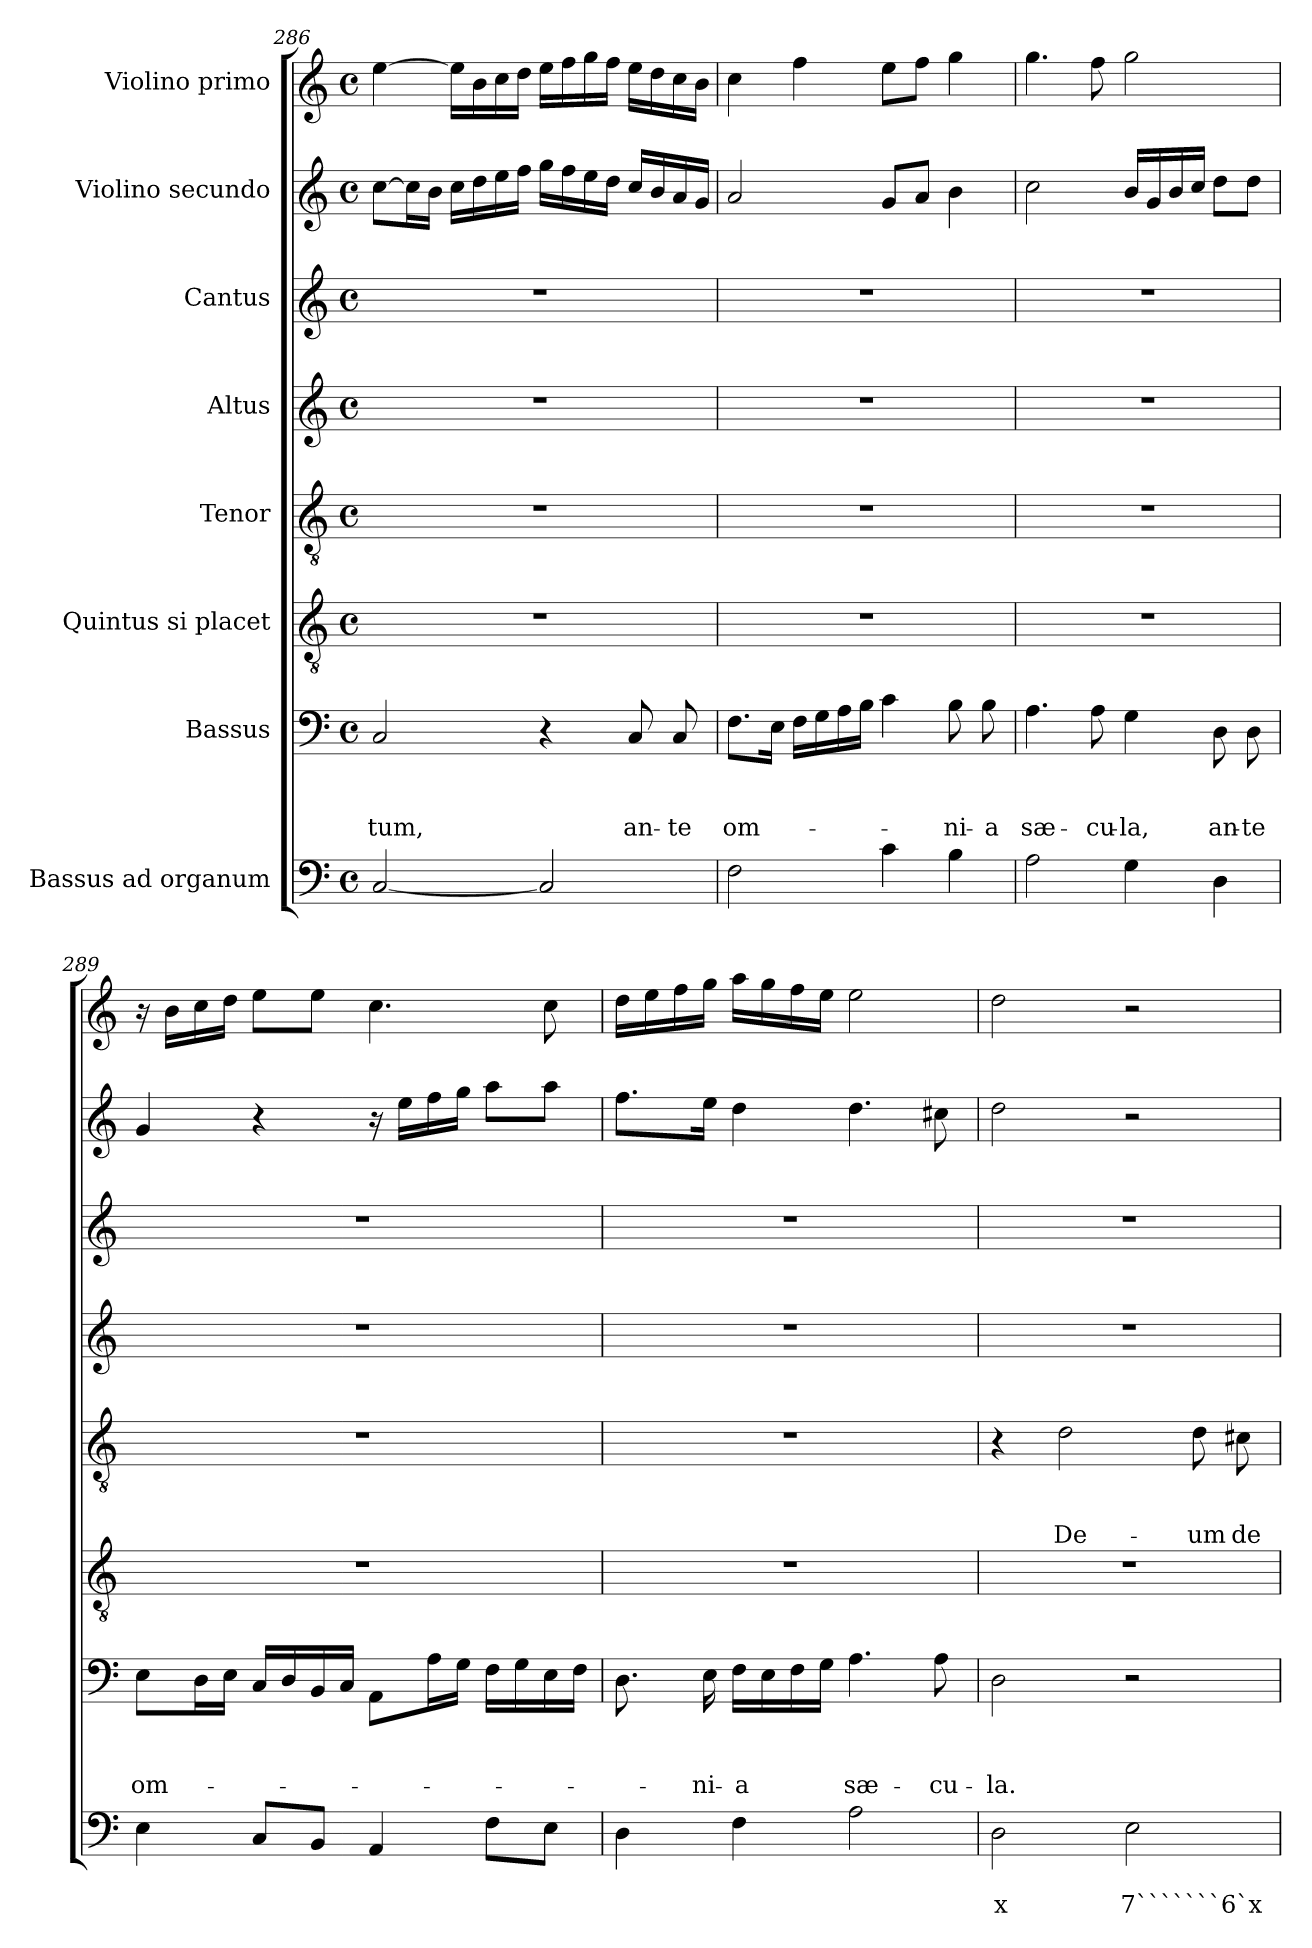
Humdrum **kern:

**kern	**text	**text	**kern	**text	**text	**text	**kern	**kern	**text	**text	**text	**kern	**kern	**kern	**kern
*part8	*part8	*part8	*part7	*part7	*part7	*part7	*part6	*part5	*part5	*part5	*part5	*part4	*part3	*part2	*part1
*staff8	*staff8	*staff8	*staff7	*staff7	*staff7	*staff7	*staff6	*staff5	*staff5	*staff5	*staff5	*staff4	*staff3	*staff2	*staff1
*I"Bassus ad organum	*	*	*I"Bassus	*	*	*	*I"Quintus si placet	*I"Tenor	*	*	*	*I"Altus	*I"Cantus	*I"Violino secundo	*I"Violino primo
*clefF4	*	*	*clefF4	*	*	*	*clefGv2	*clefGv2	*	*	*	*clefG2	*clefG2	*clefG2	*clefG2
*k[]	*	*	*k[]	*	*	*	*k[]	*k[]	*	*	*	*k[]	*k[]	*k[]	*k[]
*C:	*	*	*C:	*	*	*	*C:	*C:	*	*	*	*C:	*C:	*C:	*C:
*M4/4	*	*	*M4/4	*	*	*	*M4/4	*M4/4	*	*	*	*M4/4	*M4/4	*M4/4	*M4/4
*met(c)	*	*	*met(c)	*	*	*	*met(c)	*met(c)	*	*	*	*met(c)	*met(c)	*met(c)	*met(c)
=286	=286	=286	=286	=286	=286	=286	=286	=286	=286	=286	=286	=286	=286	=286	=286
!	!	!	!	!	!	!LO:LY:b	!	!	!	!	!	!	!	!	!
[2C/	.	.	2C/	.	.	-tum,	1r	1r	.	.	.	1r	1r	[8cc\L	[4ee\
.	.	.	.	.	.	.	.	.	.	.	.	.	.	16cc\L]	.
.	.	.	.	.	.	.	.	.	.	.	.	.	.	16b\JJ	.
.	.	.	.	.	.	.	.	.	.	.	.	.	.	16cc\LL	16ee\LL]
.	.	.	.	.	.	.	.	.	.	.	.	.	.	16dd\	16b\
.	.	.	.	.	.	.	.	.	.	.	.	.	.	16ee\	16cc\
.	.	.	.	.	.	.	.	.	.	.	.	.	.	16ff\JJ	16dd\JJ
2C/]	.	.	4r	.	.	.	.	.	.	.	.	.	.	16gg\LL	16ee\LL
.	.	.	.	.	.	.	.	.	.	.	.	.	.	16ff\	16ff\
.	.	.	.	.	.	.	.	.	.	.	.	.	.	16ee\	16gg\
.	.	.	.	.	.	.	.	.	.	.	.	.	.	16dd\JJ	16ff\JJ
!	!	!	!	!	!	!LO:LY:b	!	!	!	!	!	!	!	!	!
.	.	.	8C/	.	.	an-	.	.	.	.	.	.	.	16cc/LL	16ee\LL
.	.	.	.	.	.	.	.	.	.	.	.	.	.	16b/	16dd\
!	!	!	!	!	!	!LO:LY:b	!	!	!	!	!	!	!	!	!
.	.	.	8C/	.	.	-te	.	.	.	.	.	.	.	16a/	16cc\
.	.	.	.	.	.	.	.	.	.	.	.	.	.	16g/JJ	16b\JJ
=287	=287	=287	=287	=287	=287	=287	=287	=287	=287	=287	=287	=287	=287	=287	=287
!	!	!	!	!	!	!LO:LY:b	!	!	!	!	!	!	!	!	!
2F\	.	.	8.F\L	.	.	om-	1r	1r	.	.	.	1r	1r	2a/	4cc\
.	.	.	16E\Jk	.	.	.	.	.	.	.	.	.	.	.	.
.	.	.	16F\LL	.	.	.	.	.	.	.	.	.	.	.	4ff\
.	.	.	16G\	.	.	.	.	.	.	.	.	.	.	.	.
.	.	.	16A\	.	.	.	.	.	.	.	.	.	.	.	.
.	.	.	16B\JJ	.	.	.	.	.	.	.	.	.	.	.	.
4c\	.	.	4c\	.	.	.	.	.	.	.	.	.	.	8g/L	8ee\L
.	.	.	.	.	.	.	.	.	.	.	.	.	.	8a/J	8ff\J
!	!	!	!	!	!	!LO:LY:b	!	!	!	!	!	!	!	!	!
4B\	.	.	8B\	.	.	-ni-	.	.	.	.	.	.	.	4b\	4gg\
!	!	!	!	!	!	!LO:LY:b	!	!	!	!	!	!	!	!	!
.	.	.	8B\	.	.	-a	.	.	.	.	.	.	.	.	.
=288	=288	=288	=288	=288	=288	=288	=288	=288	=288	=288	=288	=288	=288	=288	=288
!	!	!	!	!	!	!LO:LY:b	!	!	!	!	!	!	!	!	!
2A\	.	.	4.A\	.	.	sæ-	1r	1r	.	.	.	1r	1r	2cc\	4.gg\
!	!	!	!	!	!	!LO:LY:b	!	!	!	!	!	!	!	!	!
.	.	.	8A\	.	.	-cu-	.	.	.	.	.	.	.	.	8ff\
!	!	!	!	!	!	!LO:LY:b	!	!	!	!	!	!	!	!	!
4G\	.	.	4G\	.	.	-la,	.	.	.	.	.	.	.	16b/LL	2gg\
.	.	.	.	.	.	.	.	.	.	.	.	.	.	16g/	.
.	.	.	.	.	.	.	.	.	.	.	.	.	.	16b/	.
.	.	.	.	.	.	.	.	.	.	.	.	.	.	16cc/JJ	.
!	!	!	!	!	!	!LO:LY:b	!	!	!	!	!	!	!	!	!
4D\	.	.	8D\	.	.	an-	.	.	.	.	.	.	.	8dd\L	.
!	!	!	!	!	!	!LO:LY:b	!	!	!	!	!	!	!	!	!
.	.	.	8D\	.	.	-te	.	.	.	.	.	.	.	8dd\J	.
!!LO:PB:g=z
=289	=289	=289	=289	=289	=289	=289	=289	=289	=289	=289	=289	=289	=289	=289	=289
!	!	!	!	!	!	!LO:LY:b	!	!	!	!	!	!	!	!	!
4E\	.	.	8E\L	.	.	om-	1r	1r	.	.	.	1r	1r	4g/	16r
.	.	.	.	.	.	.	.	.	.	.	.	.	.	.	16b\LL
.	.	.	16D\L	.	.	.	.	.	.	.	.	.	.	.	16cc\
.	.	.	16E\JJ	.	.	.	.	.	.	.	.	.	.	.	16dd\JJ
8C/L	.	.	16C/LL	.	.	.	.	.	.	.	.	.	.	4r	8ee\L
.	.	.	16D/	.	.	.	.	.	.	.	.	.	.	.	.
8BB/J	.	.	16BB/	.	.	.	.	.	.	.	.	.	.	.	8ee\J
.	.	.	16C/JJ	.	.	.	.	.	.	.	.	.	.	.	.
4AA/	.	.	8AA\L	.	.	.	.	.	.	.	.	.	.	16r	4.cc\
.	.	.	.	.	.	.	.	.	.	.	.	.	.	16ee\LL	.
.	.	.	16A\L	.	.	.	.	.	.	.	.	.	.	16ff\	.
.	.	.	16G\JJ	.	.	.	.	.	.	.	.	.	.	16gg\JJ	.
8F\L	.	.	16F\LL	.	.	.	.	.	.	.	.	.	.	8aa\L	.
.	.	.	16G\	.	.	.	.	.	.	.	.	.	.	.	.
8E\J	.	.	16E\	.	.	.	.	.	.	.	.	.	.	8aa\J	8cc\
.	.	.	16F\JJ	.	.	.	.	.	.	.	.	.	.	.	.
=290	=290	=290	=290	=290	=290	=290	=290	=290	=290	=290	=290	=290	=290	=290	=290
4D\	.	.	8.D\	.	.	.	1r	1r	.	.	.	1r	1r	8.ff\L	16dd\LL
.	.	.	.	.	.	.	.	.	.	.	.	.	.	.	16ee\
.	.	.	.	.	.	.	.	.	.	.	.	.	.	.	16ff\
!	!	!	!	!	!	!LO:LY:b	!	!	!	!	!	!	!	!	!
.	.	.	16E\	.	.	-ni-	.	.	.	.	.	.	.	16ee\Jk	16gg\JJ
!	!	!	!	!	!	!LO:LY:b	!	!	!	!	!	!	!	!	!
4F\	.	.	16F\LL	.	.	-a	.	.	.	.	.	.	.	4dd\	16aa\LL
.	.	.	16E\	.	.	.	.	.	.	.	.	.	.	.	16gg\
.	.	.	16F\	.	.	.	.	.	.	.	.	.	.	.	16ff\
.	.	.	16G\JJ	.	.	.	.	.	.	.	.	.	.	.	16ee\JJ
!	!	!	!	!	!	!LO:LY:b	!	!	!	!	!	!	!	!	!
2A\	.	.	4.A\	.	.	sæ-	.	.	.	.	.	.	.	4.dd\	2ee\
!	!	!	!	!	!	!LO:LY:b	!	!	!	!	!	!	!	!	!
.	.	.	8A\	.	.	-cu-	.	.	.	.	.	.	.	8cc#X\	.
=291	=291	=291	=291	=291	=291	=291	=291	=291	=291	=291	=291	=291	=291	=291	=291
!	!	!LO:LY:b	!	!	!	!LO:LY:b	!	!	!	!	!	!	!	!	!
2D\	.	x	2D\	.	.	-la.	1r	4r	.	.	.	1r	1r	2dd\	2dd\
!	!	!	!	!	!	!	!	!	!	!	!LO:LY:b	!	!	!	!
.	.	.	.	.	.	.	.	2d\	.	.	De-	.	.	.	.
!	!	!LO:LY:b	!	!	!	!	!	!	!	!	!	!	!	!	!
2E\	.	7```````6`x	2r	.	.	.	.	.	.	.	.	.	.	2r	2r
!	!	!	!	!	!	!	!	!	!	!	!LO:LY:b	!	!	!	!
.	.	.	.	.	.	.	.	8d\	.	.	-um	.	.	.	.
!	!	!	!	!	!	!	!	!	!	!	!LO:LY:b	!	!	!	!
.	.	.	.	.	.	.	.	8c#X\	.	.	de	.	.	.	.
=	=	=	=	=	=	=	=	=	=	=	=	=	=	=	=
*-	*-	*-	*-	*-	*-	*-	*-	*-	*-	*-	*-	*-	*-	*-	*-
